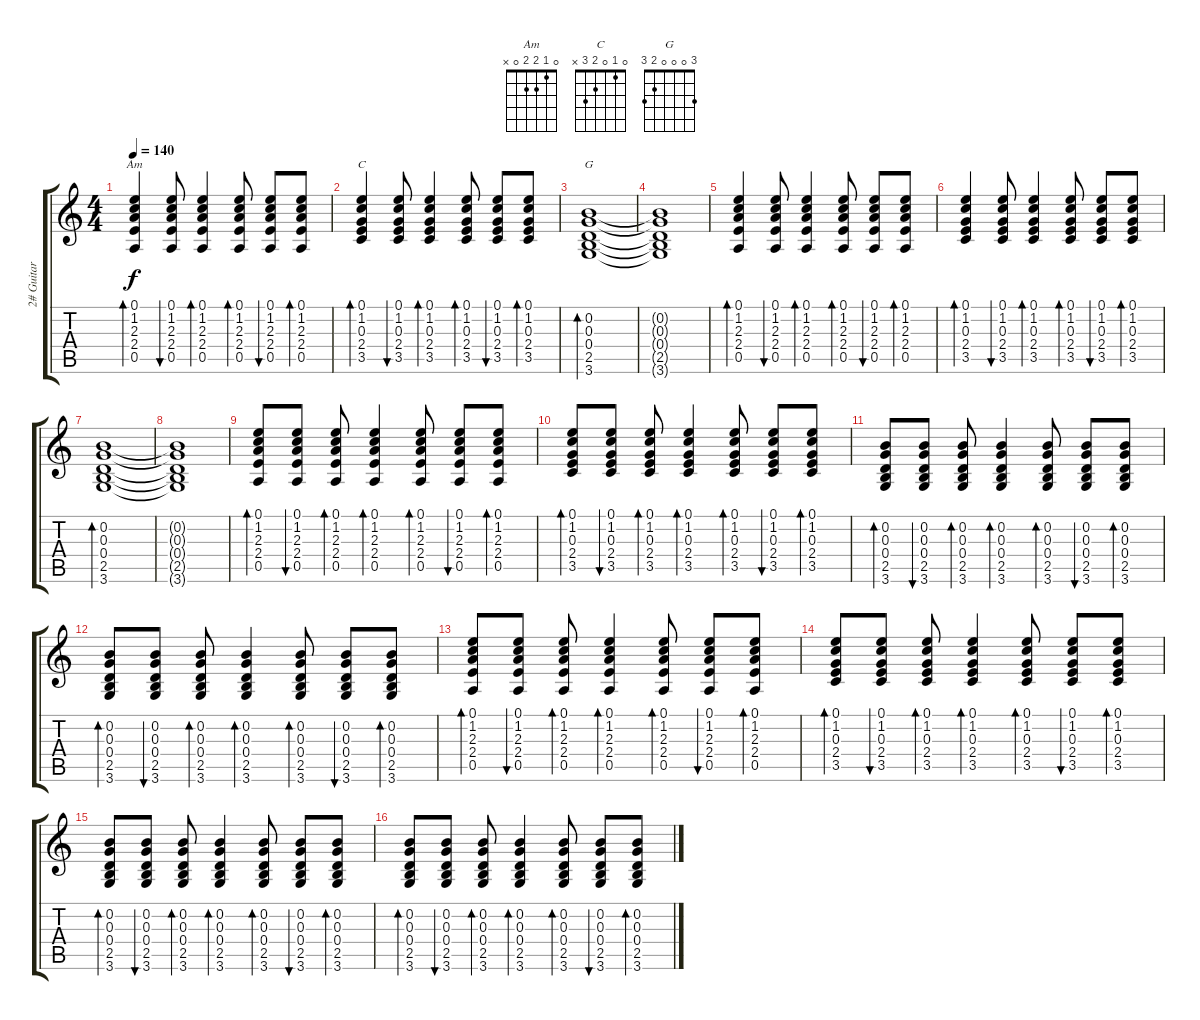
\track ("2# Guitar" "2# Guitar") {instrument distortionguitar}
\staff {score tabs}
\tuning (E4 B3 G3 D3 A2 E2) {hide}
\chord ("Am" 0 1 2 2 0 x)
\chord ("C" 0 1 0 2 3 x)
\chord ("G" 3 0 0 0 2 3)
\ts (4 4)
\tempo 140
\clef g2
\ks c
(0.1 1.2 2.3 2.4 0.5).4{bd 120 ch "Am" dy f balance 8 instrument acousticguitarsteel} (0.1 1.2 2.3 2.4 0.5).8{bu 120} (0.1 1.2 2.3 2.4 0.5).4{bd 120} (0.1 1.2 2.3 2.4 0.5).8{bd 60} (0.1 1.2 2.3 2.4 0.5).8{bu 60} (0.1 1.2 2.3 2.4 0.5).8{bd 60} |
(0.1 1.2 0.3 2.4 3.5).4{bd 60 ch "C"} (0.1 1.2 0.3 2.4 3.5).8{bu 120} (0.1 1.2 0.3 2.4 3.5).4{bd 60} (0.1 1.2 0.3 2.4 3.5).8{bd 60} (0.1 1.2 0.3 2.4 3.5).8{bu 60} (0.1 1.2 0.3 2.4 3.5).8{bd 60} |
(0.2 0.3 0.4 2.5 3.6).1{bd 240 ch "G"} |
(0.2{t} 0.3{t} 0.4{t} 2.5{t} 3.6{t}).1 |
(0.1 1.2 2.3 2.4 0.5).4{bd 120} (0.1 1.2 2.3 2.4 0.5).8{bu 120} (0.1 1.2 2.3 2.4 0.5).4{bd 120} (0.1 1.2 2.3 2.4 0.5).8{bd 60} (0.1 1.2 2.3 2.4 0.5).8{bu 60} (0.1 1.2 2.3 2.4 0.5).8{bd 60} |
(0.1 1.2 0.3 2.4 3.5).4{bd 60} (0.1 1.2 0.3 2.4 3.5).8{bu 120} (0.1 1.2 0.3 2.4 3.5).4{bd 60} (0.1 1.2 0.3 2.4 3.5).8{bd 60} (0.1 1.2 0.3 2.4 3.5).8{bu 60} (0.1 1.2 0.3 2.4 3.5).8{bd 60} |
(0.2 0.3 0.4 2.5 3.6).1{bd 240} |
(0.2{t} 0.3{t} 0.4{t} 2.5{t} 3.6{t}).1 |
(0.1 1.2 2.3 2.4 0.5).8{bd 60} (0.1 1.2 2.3 2.4 0.5).8{bu 120} (0.1 1.2 2.3 2.4 0.5).8{bd 120} (0.1 1.2 2.3 2.4 0.5).4{bd 60} (0.1 1.2 2.3 2.4 0.5).8{bd 60} (0.1 1.2 2.3 2.4 0.5).8{bu 60} (0.1 1.2 2.3 2.4 0.5).8{bd 60} |
(0.1 1.2 0.3 2.4 3.5).8{bd 60} (0.1 1.2 0.3 2.4 3.5).8{bu 60} (0.1 1.2 0.3 2.4 3.5).8{bd 120} (0.1 1.2 0.3 2.4 3.5).4{bd 60} (0.1 1.2 0.3 2.4 3.5).8{bd 60} (0.1 1.2 0.3 2.4 3.5).8{bu 60} (0.1 1.2 0.3 2.4 3.5).8{bd 60} |
(0.2 0.3 0.4 2.5 3.6).8{bd 120} (0.2 0.3 0.4 2.5 3.6).8{bu 60} (0.2 0.3 0.4 2.5 3.6).8{bd 120} (0.2 0.3 0.4 2.5 3.6).4{bd 60} (0.2 0.3 0.4 2.5 3.6).8{bd 60} (0.2 0.3 0.4 2.5 3.6).8{bu 60} (0.2 0.3 0.4 2.5 3.6).8{bd 60} |
(0.2 0.3 0.4 2.5 3.6).8{bd 120} (0.2 0.3 0.4 2.5 3.6).8{bu 60} (0.2 0.3 0.4 2.5 3.6).8{bd 120} (0.2 0.3 0.4 2.5 3.6).4{bd 60} (0.2 0.3 0.4 2.5 3.6).8{bd 60} (0.2 0.3 0.4 2.5 3.6).8{bu 60} (0.2 0.3 0.4 2.5 3.6).8{bd 60} |
(0.1 1.2 2.3 2.4 0.5).8{bd 60} (0.1 1.2 2.3 2.4 0.5).8{bu 120} (0.1 1.2 2.3 2.4 0.5).8{bd 120} (0.1 1.2 2.3 2.4 0.5).4{bd 60} (0.1 1.2 2.3 2.4 0.5).8{bd 60} (0.1 1.2 2.3 2.4 0.5).8{bu 60} (0.1 1.2 2.3 2.4 0.5).8{bd 60} |
(0.1 1.2 0.3 2.4 3.5).8{bd 60} (0.1 1.2 0.3 2.4 3.5).8{bu 60} (0.1 1.2 0.3 2.4 3.5).8{bd 120} (0.1 1.2 0.3 2.4 3.5).4{bd 60} (0.1 1.2 0.3 2.4 3.5).8{bd 60} (0.1 1.2 0.3 2.4 3.5).8{bu 60} (0.1 1.2 0.3 2.4 3.5).8{bd 60} |
(0.2 0.3 0.4 2.5 3.6).8{bd 120} (0.2 0.3 0.4 2.5 3.6).8{bu 60} (0.2 0.3 0.4 2.5 3.6).8{bd 120} (0.2 0.3 0.4 2.5 3.6).4{bd 60} (0.2 0.3 0.4 2.5 3.6).8{bd 60} (0.2 0.3 0.4 2.5 3.6).8{bu 60} (0.2 0.3 0.4 2.5 3.6).8{bd 60} |
(0.2 0.3 0.4 2.5 3.6).8{bd 120} (0.2 0.3 0.4 2.5 3.6).8{bu 60} (0.2 0.3 0.4 2.5 3.6).8{bd 120} (0.2 0.3 0.4 2.5 3.6).4{bd 60} (0.2 0.3 0.4 2.5 3.6).8{bd 60} (0.2 0.3 0.4 2.5 3.6).8{bu 60} (0.2 0.3 0.4 2.5 3.6).8{bd 60}
